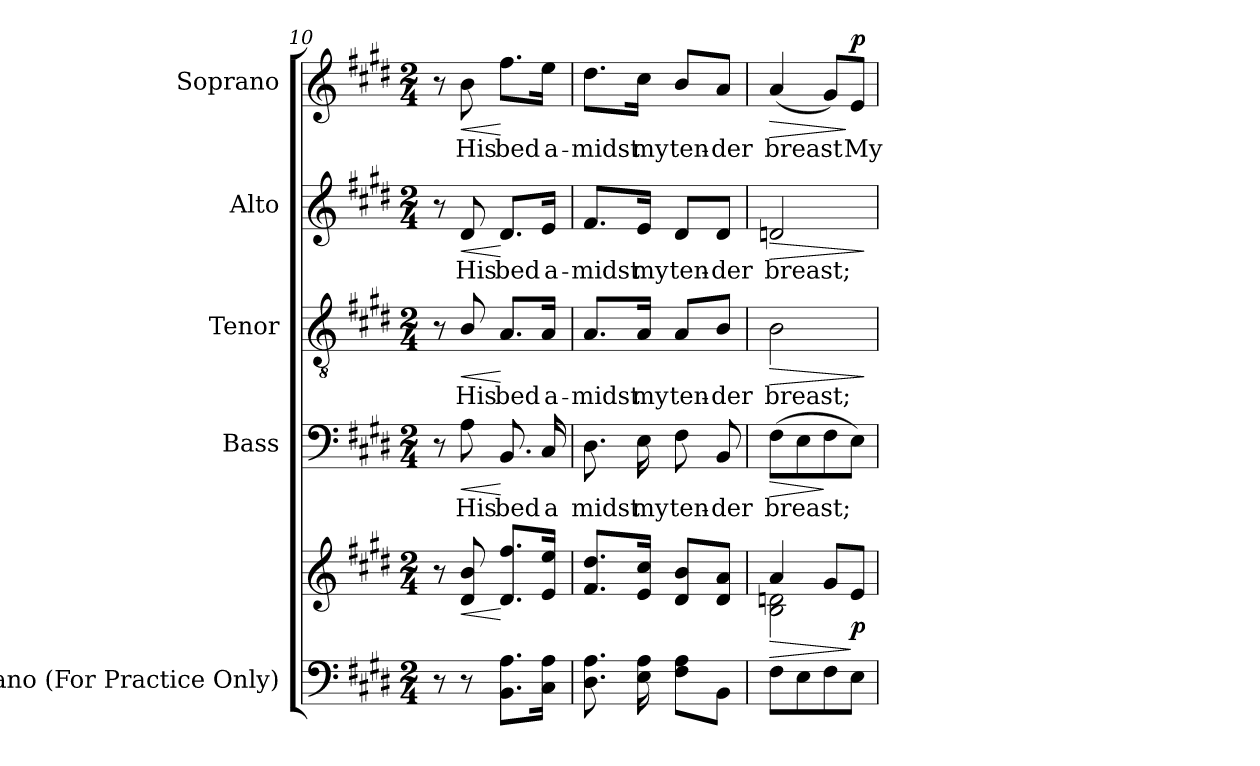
**kern	**kern	**dynam	**kern	**text	**dynam	**kern	**text	**dynam	**kern	**text	**dynam	**kern	**text	**dynam
*part5	*part5	*part5	*part4	*part4	*part4	*part3	*part3	*part3	*part2	*part2	*part2	*part1	*part1	*part1
*staff6	*staff5	*staff5/6	*staff4	*staff4	*staff4	*staff3	*staff3	*staff3	*staff2	*staff2	*staff2	*staff1	*staff1	*staff1
*I"Piano (For Practice Only)	*	*	*I"Bass	*	*	*I"Tenor	*	*	*I"Alto	*	*	*I"Soprano	*	*
*I'Pno.	*	*	*I'B.	*	*	*I'T.	*	*	*I'A.	*	*	*I'S.	*	*
!!LO:PB:g=z
*clefF4	*clefG2	*	*clefF4	*	*	*clefGv2	*	*	*clefG2	*	*	*clefG2	*	*
*	*	*	*	*	*	*ITrd7c12	*	*	*	*	*	*	*	*
*k[f#c#g#d#]	*k[f#c#g#d#]	*	*k[f#c#g#d#]	*	*	*k[f#c#g#d#]	*	*	*k[f#c#g#d#]	*	*	*k[f#c#g#d#]	*	*
*E:	*E:	*	*E:	*	*	*E:	*	*	*E:	*	*	*E:	*	*
*M2/4	*M2/4	*	*M2/4	*	*	*M2/4	*	*	*M2/4	*	*	*M2/4	*	*
=10	=10	=10	=10	=10	=10	=10	=10	=10	=10	=10	=10	=10	=10	=10
8r	8r	.	8r	.	.	8r	.	.	8r	.	.	8r	.	.
!	!	!LO:HP:b	!	!	!	!	!	!	!	!	!	!	!	!
!	!	!	!	!LO:LY:b:color=#000000	!LO:HP:b	!	!	!	!	!	!	!	!	!
!	!	!	!	!	!	!	!LO:LY:b:color=#000000	!LO:HP:b	!	!	!	!	!	!
!	!	!	!	!	!	!	!	!	!	!LO:LY:b:color=#000000	!LO:HP:b	!	!	!
!	!	!	!	!	!	!	!	!	!	!	!	!	!LO:LY:b:color=#000000	!LO:HP:b
8r	8d#i/ 8bi	<	8Ai\	His	<	8BBi/	His	<	8d#i/	His	<	8bi\	His	<
!	!	!	!	!LO:LY:b:color=#000000	!	!	!	!	!	!	!	!	!	!
!	!	!	!	!	!	!	!LO:LY:b:color=#000000	!	!	!	!	!	!	!
!	!	!	!	!	!	!	!	!	!	!LO:LY:b:color=#000000	!	!	!	!
!	!	!	!	!	!	!	!	!	!	!	!	!	!LO:LY:b:color=#000000	!
8.BBi\ 8.AiL	8.d#i/ 8.ff#iL	[	8.BBi/	bed	[	8.AAi/L	bed	[	8.d#i/L	bed	[	8.ff#i\L	bed	[
!	!	!	!	!LO:LY:b:color=#000000	!	!	!	!	!	!	!	!	!	!
!	!	!	!	!	!	!	!LO:LY:b:color=#000000	!	!	!	!	!	!	!
!	!	!	!	!	!	!	!	!	!	!LO:LY:b:color=#000000	!	!	!	!
!	!	!	!	!	!	!	!	!	!	!	!	!	!LO:LY:b:color=#000000	!
16C#i\ 16AiJk	16ei/ 16eeiJk	.	16C#i/	a	.	16AAi/Jk	a-	.	16ei/Jk	a-	.	16eei\Jk	a-	.
=11	=11	=11	=11	=11	=11	=11	=11	=11	=11	=11	=11	=11	=11	=11
!	!	!	!	!LO:LY:b:color=#000000	!	!	!	!	!	!	!	!	!	!
!	!	!	!	!	!	!	!LO:LY:b:color=#000000	!	!	!	!	!	!	!
!	!	!	!	!	!	!	!	!	!	!LO:LY:b:color=#000000	!	!	!	!
!	!	!	!	!	!	!	!	!	!	!	!	!	!LO:LY:b:color=#000000	!
8.D#i\ 8.Ai	8.f#i/ 8.dd#iL	.	8.D#i\	midst	.	8.AAi/L	-midst	.	8.f#i/L	-midst	.	8.dd#i\L	-midst	.
!	!	!	!	!LO:LY:b:color=#000000	!	!	!	!	!	!	!	!	!	!
!	!	!	!	!	!	!	!LO:LY:b:color=#000000	!	!	!	!	!	!	!
!	!	!	!	!	!	!	!	!	!	!LO:LY:b:color=#000000	!	!	!	!
!	!	!	!	!	!	!	!	!	!	!	!	!	!LO:LY:b:color=#000000	!
16Ei\ 16Ai	16ei/ 16cc#iJk	.	16Ei\	my	.	16AAi/Jk	my	.	16ei/Jk	my	.	16cc#i\Jk	my	.
!	!	!	!	!LO:LY:b:color=#000000	!	!	!	!	!	!	!	!	!	!
!	!	!	!	!	!	!	!LO:LY:b:color=#000000	!	!	!	!	!	!	!
!	!	!	!	!	!	!	!	!	!	!LO:LY:b:color=#000000	!	!	!	!
!	!	!	!	!	!	!	!	!	!	!	!	!	!LO:LY:b:color=#000000	!
8F#i\ 8AiL	8d#i/ 8biL	.	8F#i\	ten-	.	8AAi/L	ten-	.	8d#i/L	ten-	.	8bi/L	ten-	.
!	!	!	!	!LO:LY:b:color=#000000	!	!	!	!	!	!	!	!	!	!
!	!	!	!	!	!	!	!LO:LY:b:color=#000000	!	!	!	!	!	!	!
!	!	!	!	!	!	!	!	!	!	!LO:LY:b:color=#000000	!	!	!	!
!	!	!	!	!	!	!	!	!	!	!	!	!	!LO:LY:b:color=#000000	!
8BBi\J	8d#i/ 8aiJ	.	8BBi/	-der	.	8BBi/J	-der	.	8d#i/J	-der	.	8ai/J	-der	.
=12	=12	=12	=12	=12	=12	=12	=12	=12	=12	=12	=12	=12	=12	=12
!	!	!LO:HP:b	!	!	!	!	!	!	!	!	!	!	!	!
*	*^	*	*	*	*	*	*	*	*	*	*	*	*	*
!	!	!	!	!	!LO:LY:b:color=#000000	!LO:HP:b	!	!	!	!	!	!	!	!	!
!	!	!	!	!	!	!	!	!LO:LY:b:color=#000000	!LO:HP:b	!	!	!	!	!	!
!	!	!	!	!	!	!	!	!	!	!	!LO:LY:b:color=#000000	!LO:HP:b	!	!	!
!	!	!	!	!	!	!	!	!	!	!	!	!	!	!LO:LY:b:color=#000000	!LO:HP:b
8F#i\L	4ai/	2Bi\ 2dni	>	(8F#i\L	breast;	>	2BBi\	breast;	>	2dni/	breast;	>	(4ai/	breast	>
8Ei\	.	.	.	8Ei\	.	.	.	.	.	.	.	.	.	.	.
8F#i\	8g#i/L	.	.	8F#i\	.	]	.	.	.	.	.	.	8g#i/L)	.	.
!	!	!	!	!	!	!	!	!	!	!	!	!	!	!LO:LY:b:color=#000000	!
8Ei\J	8ei/J	.	] p	8Ei\J)	.	.	.	.	.	.	.	.	8ei/J	My	] p
*	*v	*v	*	*	*	*	*	*	*	*	*	*	*	*	*
.	.	.	.	.	.	.	.	]	.	.	]	.	.	.
=	=	=	=	=	=	=	=	=	=	=	=	=	=	=
*-	*-	*-	*-	*-	*-	*-	*-	*-	*-	*-	*-	*-	*-	*-
